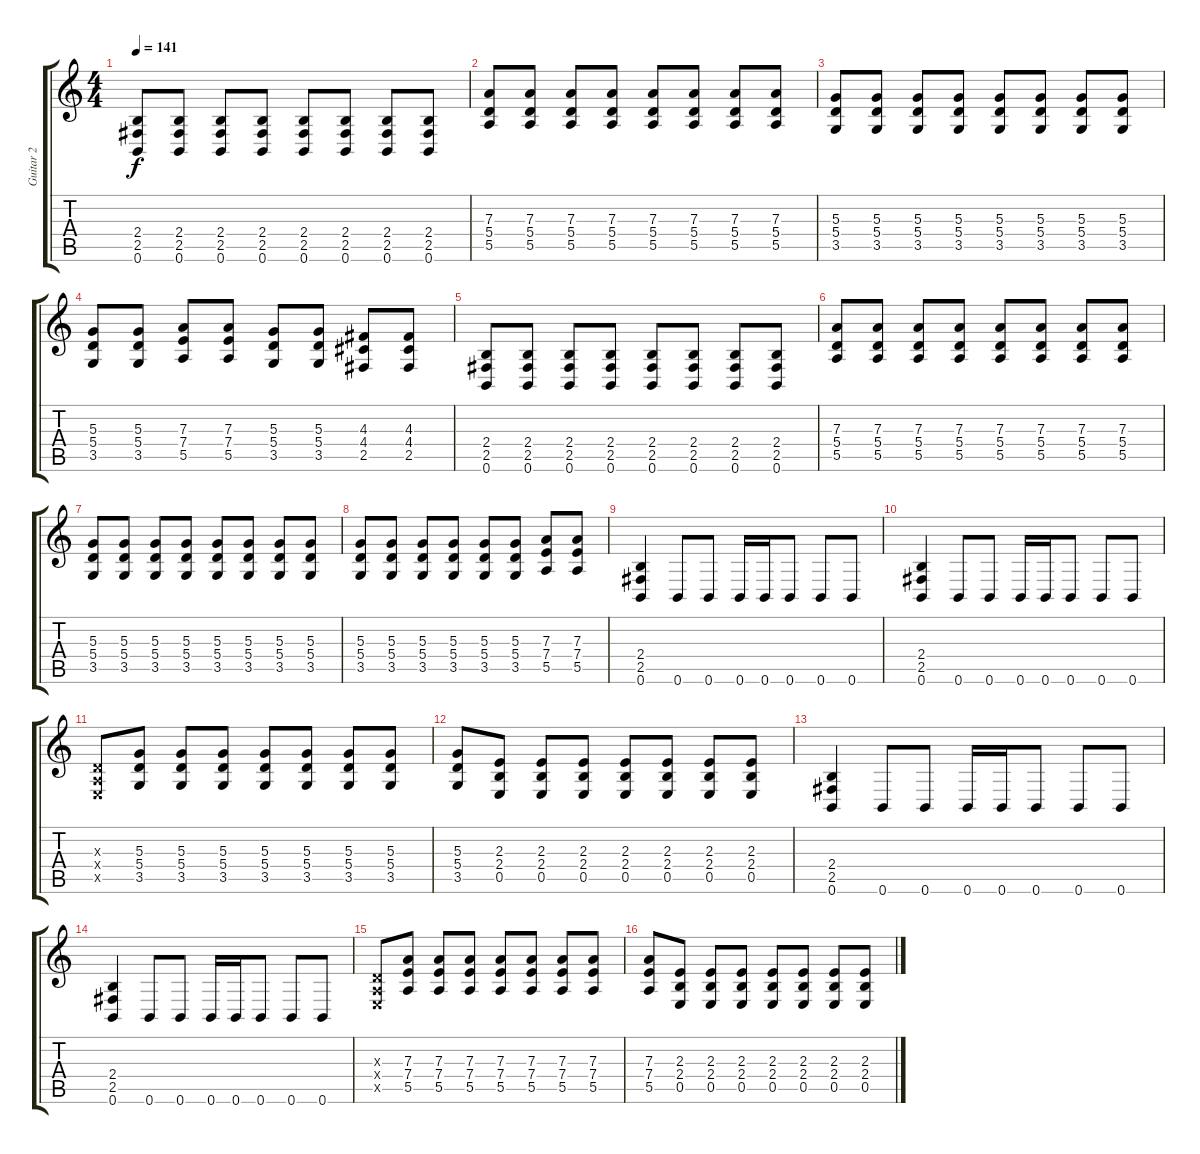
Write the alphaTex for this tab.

\track ("Guitar 2" "Guitar 2") {instrument distortionguitar}
\staff {score tabs}
\tuning (B3 Gb3 D3 A2 E2 B1) {hide}
\ts (4 4)
\tempo 141
\clef g2
\ks c
(2.4 2.5 0.6).8{dy f} (2.4 2.5 0.6).8 (2.4 2.5 0.6).8 (2.4 2.5 0.6).8 (2.4 2.5 0.6).8 (2.4 2.5 0.6).8 (2.4 2.5 0.6).8 (2.4 2.5 0.6).8 |
(7.3 5.4 5.5).8 (7.3 5.4 5.5).8 (7.3 5.4 5.5).8 (7.3 5.4 5.5).8 (7.3 5.4 5.5).8 (7.3 5.4 5.5).8 (7.3 5.4 5.5).8 (7.3 5.4 5.5).8 |
(5.3 5.4 3.5).8 (5.3 5.4 3.5).8 (5.3 5.4 3.5).8 (5.3 5.4 3.5).8 (5.3 5.4 3.5).8 (5.3 5.4 3.5).8 (5.3 5.4 3.5).8 (5.3 5.4 3.5).8 |
(5.3 5.4 3.5).8 (5.3 5.4 3.5).8 (7.3 7.4 5.5).8 (7.3 7.4 5.5).8 (5.3 5.4 3.5).8 (5.3 5.4 3.5).8 (4.3 4.4 2.5).8 (4.3 4.4 2.5).8 |
(2.4 2.5 0.6).8 (2.4 2.5 0.6).8 (2.4 2.5 0.6).8 (2.4 2.5 0.6).8 (2.4 2.5 0.6).8 (2.4 2.5 0.6).8 (2.4 2.5 0.6).8 (2.4 2.5 0.6).8 |
(7.3 5.4 5.5).8 (7.3 5.4 5.5).8 (7.3 5.4 5.5).8 (7.3 5.4 5.5).8 (7.3 5.4 5.5).8 (7.3 5.4 5.5).8 (7.3 5.4 5.5).8 (7.3 5.4 5.5).8 |
(5.3 5.4 3.5).8 (5.3 5.4 3.5).8 (5.3 5.4 3.5).8 (5.3 5.4 3.5).8 (5.3 5.4 3.5).8 (5.3 5.4 3.5).8 (5.3 5.4 3.5).8 (5.3 5.4 3.5).8 |
(5.3 5.4 3.5).8 (5.3 5.4 3.5).8 (5.3 5.4 3.5).8 (5.3 5.4 3.5).8 (5.3 5.4 3.5).8 (5.3 5.4 3.5).8 (7.3 7.4 5.5).8 (7.3 7.4 5.5).8 |
\section ("" "")
(2.4 2.5 0.6).4 0.6.8 0.6.8 0.6.16 0.6.16 0.6.8 0.6.8 0.6.8 |
(2.4 2.5 0.6).4 0.6.8 0.6.8 0.6.16 0.6.16 0.6.8 0.6.8 0.6.8 |
(0.3{x} 0.4{x} 0.5{x}).8 (5.3 5.4 3.5).8 (5.3 5.4 3.5).8 (5.3 5.4 3.5).8 (5.3 5.4 3.5).8 (5.3 5.4 3.5).8 (5.3 5.4 3.5).8 (5.3 5.4 3.5).8 |
(5.3 5.4 3.5).8 (2.3 2.4 0.5).8 (2.3 2.4 0.5).8 (2.3 2.4 0.5).8 (2.3 2.4 0.5).8 (2.3 2.4 0.5).8 (2.3 2.4 0.5).8 (2.3 2.4 0.5).8 |
(2.4 2.5 0.6).4 0.6.8 0.6.8 0.6.16 0.6.16 0.6.8 0.6.8 0.6.8 |
(2.4 2.5 0.6).4 0.6.8 0.6.8 0.6.16 0.6.16 0.6.8 0.6.8 0.6.8 |
(0.3{x} 0.4{x} 0.5{x}).8 (7.3 7.4 5.5).8 (7.3 7.4 5.5).8 (7.3 7.4 5.5).8 (7.3 7.4 5.5).8 (7.3 7.4 5.5).8 (7.3 7.4 5.5).8 (7.3 7.4 5.5).8 |
(7.3 7.4 5.5).8 (2.3 2.4 0.5).8 (2.3 2.4 0.5).8 (2.3 2.4 0.5).8 (2.3 2.4 0.5).8 (2.3 2.4 0.5).8 (2.3 2.4 0.5).8 (2.3 2.4 0.5).8
